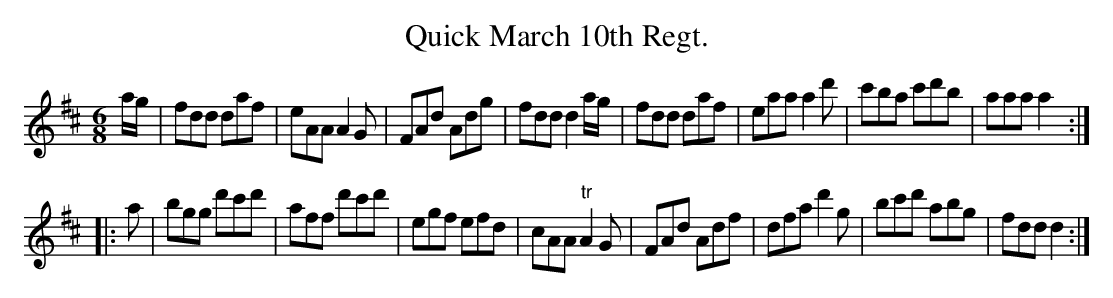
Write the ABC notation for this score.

X:1
T:Quick March 10th Regt.
M:6/8
K:D major
a/g/|\
fdd daf| eAA A2G| FAd Adg| fdd d2a/g/|\
fdd daf| eaa a2d'| c'ba c'd'b| aaa a2::
a|\
bgg d'c'd'| aff d'c'd'| egf efd| cAA "tr"A2G|\
FAd Adf| dfa d'2g| bc'd' abg| fdd d2:|
